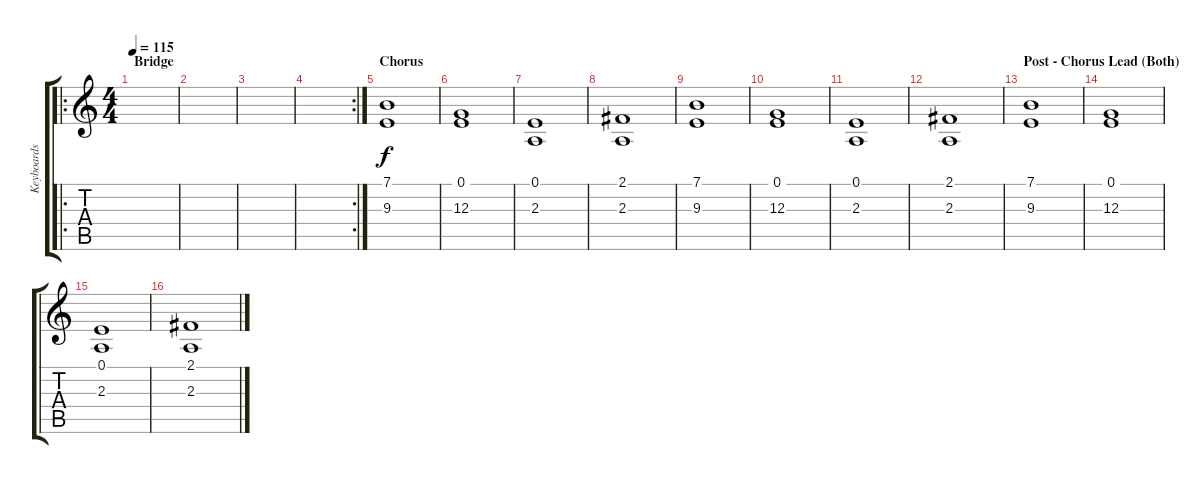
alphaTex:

\track ("Keyboards" "Keyboards") {instrument stringensemble2}
\staff {score tabs}
\tuning (E4 B3 G3 D3 A2 E2) {hide}
\ro
\ts (4 4)
\section ("" "Bridge")
\tempo 115
\clef g2
\ks c
|
|
|
\rc 2
|
\section ("" "Chorus")
(7.1 9.3).1 |
(0.1 12.3).1 |
(0.1 2.3).1 |
(2.1 2.3).1 |
(7.1 9.3).1 |
(0.1 12.3).1 |
(0.1 2.3).1 |
(2.1 2.3).1 |
\section ("" "Post - Chorus Lead (Both)")
(7.1 9.3).1 |
(0.1 12.3).1 |
(0.1 2.3).1 |
(2.1 2.3).1
